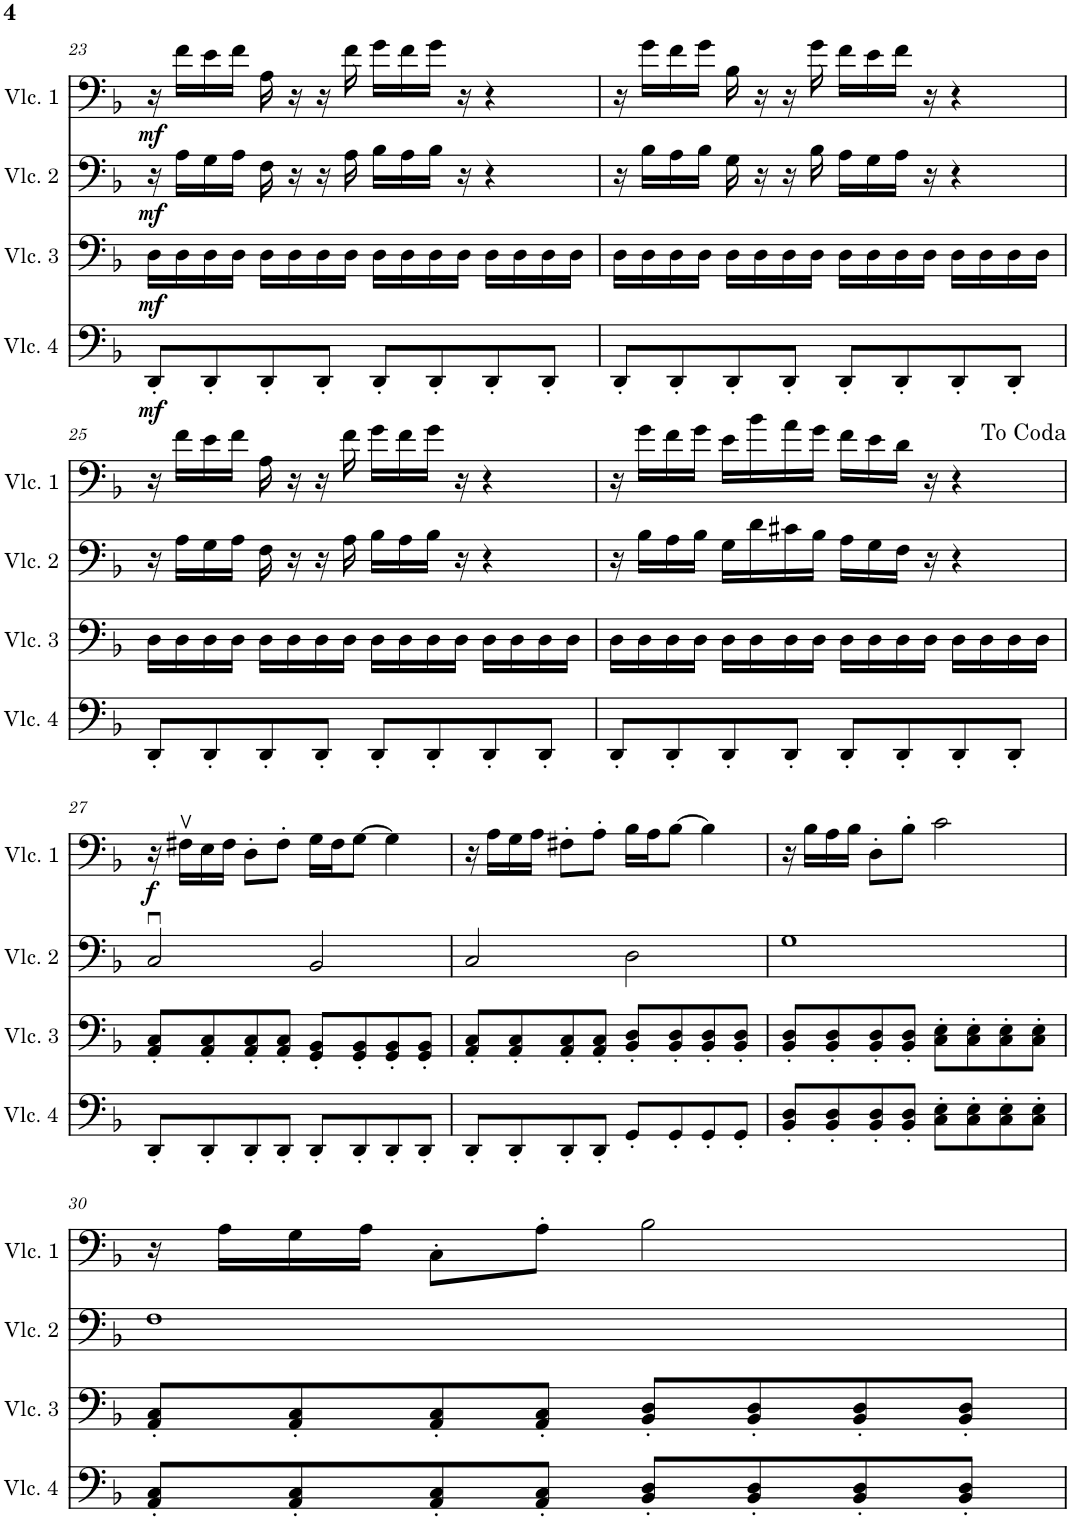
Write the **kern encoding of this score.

**kern	**dynam	**kern	**dynam	**kern	**dynam	**kern	**dynam
*part4	*part4	*part3	*part3	*part2	*part2	*part1	*part1
*staff4	*staff4	*staff3	*staff3	*staff2	*staff2	*staff1	*staff1
*I"Cello 4	*	*I"Cello 3	*	*I"Cello 2	*	*I"Cello 1	*
!!LO:PB:g=z
*clefF4	*	*clefF4	*	*clefF4	*	*clefF4	*
*k[b-]	*	*k[b-]	*	*k[b-]	*	*k[b-]	*
*M4/4	*	*M4/4	*	*M4/4	*	*M4/4	*
*met(c)	*	*met(c)	*	*met(c)	*	*met(c)	*
=23	=23	=23	=23	=23	=23	=23	=23
!	!LO:DY:b	!	!LO:DY:b	!	!LO:DY:b	!	!LO:DY:b
8DD'/L	mf	16D\LL	mf	16r	mf	16r	mf
.	.	16D\	.	16A\LL	.	16f\LL	.
8DD'/	.	16D\	.	16G\	.	16e\	.
.	.	16D\JJ	.	16A\JJ	.	16f\JJ	.
8DD'/	.	16D\LL	.	16F\	.	16A\	.
.	.	16D\	.	16r	.	16r	.
8DD'/J	.	16D\	.	16r	.	16r	.
.	.	16D\JJ	.	16A\	.	16f\	.
8DD'/L	.	16D\LL	.	16B-\LL	.	16g\LL	.
.	.	16D\	.	16A\	.	16f\	.
8DD'/	.	16D\	.	16B-\JJ	.	16g\JJ	.
.	.	16D\JJ	.	16r	.	16r	.
8DD'/	.	16D\LL	.	4r	.	4r	.
.	.	16D\	.	.	.	.	.
8DD'/J	.	16D\	.	.	.	.	.
.	.	16D\JJ	.	.	.	.	.
=24	=24	=24	=24	=24	=24	=24	=24
8DD'/L	.	16D\LL	.	16r	.	16r	.
.	.	16D\	.	16B-\LL	.	16g\LL	.
8DD'/	.	16D\	.	16A\	.	16f\	.
.	.	16D\JJ	.	16B-\JJ	.	16g\JJ	.
8DD'/	.	16D\LL	.	16G\	.	16B-\	.
.	.	16D\	.	16r	.	16r	.
8DD'/J	.	16D\	.	16r	.	16r	.
.	.	16D\JJ	.	16B-\	.	16g\	.
8DD'/L	.	16D\LL	.	16A\LL	.	16f\LL	.
.	.	16D\	.	16G\	.	16e\	.
8DD'/	.	16D\	.	16A\JJ	.	16f\JJ	.
.	.	16D\JJ	.	16r	.	16r	.
8DD'/	.	16D\LL	.	4r	.	4r	.
.	.	16D\	.	.	.	.	.
8DD'/J	.	16D\	.	.	.	.	.
.	.	16D\JJ	.	.	.	.	.
!!LO:LB:g=z
=25	=25	=25	=25	=25	=25	=25	=25
8DD'/L	.	16D\LL	.	16r	.	16r	.
.	.	16D\	.	16A\LL	.	16f\LL	.
8DD'/	.	16D\	.	16G\	.	16e\	.
.	.	16D\JJ	.	16A\JJ	.	16f\JJ	.
8DD'/	.	16D\LL	.	16F\	.	16A\	.
.	.	16D\	.	16r	.	16r	.
8DD'/J	.	16D\	.	16r	.	16r	.
.	.	16D\JJ	.	16A\	.	16f\	.
8DD'/L	.	16D\LL	.	16B-\LL	.	16g\LL	.
.	.	16D\	.	16A\	.	16f\	.
8DD'/	.	16D\	.	16B-\JJ	.	16g\JJ	.
.	.	16D\JJ	.	16r	.	16r	.
8DD'/	.	16D\LL	.	4r	.	4r	.
.	.	16D\	.	.	.	.	.
8DD'/J	.	16D\	.	.	.	.	.
.	.	16D\JJ	.	.	.	.	.
=26	=26	=26	=26	=26	=26	=26	=26
8DD'/L	.	16D\LL	.	16r	.	16r	.
.	.	16D\	.	16B-\LL	.	16g\LL	.
8DD'/	.	16D\	.	16A\	.	16f\	.
.	.	16D\JJ	.	16B-\JJ	.	16g\JJ	.
8DD'/	.	16D\LL	.	16G\LL	.	16e\LL	.
.	.	16D\	.	16d\	.	16b-\	.
8DD'/J	.	16D\	.	16c#X\	.	16a\	.
.	.	16D\JJ	.	16B-\JJ	.	16g\JJ	.
8DD'/L	.	16D\LL	.	16A\LL	.	16f\LL	.
.	.	16D\	.	16G\	.	16e\	.
8DD'/	.	16D\	.	16F\JJ	.	16d\JJ	.
.	.	16D\JJ	.	16r	.	16r	.
8DD'/	.	16D\LL	.	4r	.	4r	.
.	.	16D\	.	.	.	.	.
8DD'/J	.	16D\	.	.	.	.	.
.	.	16D\JJ	.	.	.	.	.
!!LO:LB:g=z
=27	=27	=27	=27	=27	=27	=27	=27
!	!	!	!	!	!	!	!LO:DY:b
8DD'/L	.	8AA/' 8C/'L	.	2Cu/	.	16r	f
.	.	.	.	.	.	16F#Xv\LL	.
8DD'/	.	8AA/' 8C/'	.	.	.	16E\	.
.	.	.	.	.	.	16F#\JJ	.
8DD'/	.	8AA/' 8C/'	.	.	.	8D'\L	.
8DD'/J	.	8AA/' 8C/'J	.	.	.	8F#'\J	.
8DD'/L	.	8GG/' 8BB-/'L	.	2BB-/	.	16G\LL	.
.	.	.	.	.	.	16F#\J	.
8DD'/	.	8GG/' 8BB-/'	.	.	.	[8G\J	.
8DD'/	.	8GG/' 8BB-/'	.	.	.	4G\]	.
8DD'/J	.	8GG/' 8BB-/'J	.	.	.	.	.
=28	=28	=28	=28	=28	=28	=28	=28
8DD'/L	.	8AA/' 8C/'L	.	2C/	.	16r	.
.	.	.	.	.	.	16A\LL	.
8DD'/	.	8AA/' 8C/'	.	.	.	16G\	.
.	.	.	.	.	.	16A\JJ	.
8DD'/	.	8AA/' 8C/'	.	.	.	8F#X'\L	.
8DD'/J	.	8AA/' 8C/'J	.	.	.	8A'\J	.
8GG'/L	.	8BB-/' 8D/'L	.	2D\	.	16B-\LL	.
.	.	.	.	.	.	16A\J	.
8GG'/	.	8BB-/' 8D/'	.	.	.	[8B-\J	.
8GG'/	.	8BB-/' 8D/'	.	.	.	4B-\]	.
8GG'/J	.	8BB-/' 8D/'J	.	.	.	.	.
=29	=29	=29	=29	=29	=29	=29	=29
8BB-/' 8D/'L	.	8BB-/' 8D/'L	.	1G	.	16r	.
.	.	.	.	.	.	16B-\LL	.
8BB-/' 8D/'	.	8BB-/' 8D/'	.	.	.	16A\	.
.	.	.	.	.	.	16B-\JJ	.
8BB-/' 8D/'	.	8BB-/' 8D/'	.	.	.	8D'\L	.
8BB-/' 8D/'J	.	8BB-/' 8D/'J	.	.	.	8B-'\J	.
8C\' 8E\'L	.	8C\' 8E\'L	.	.	.	2c\	.
8C\' 8E\'	.	8C\' 8E\'	.	.	.	.	.
8C\' 8E\'	.	8C\' 8E\'	.	.	.	.	.
8C\' 8E\'J	.	8C\' 8E\'J	.	.	.	.	.
!!LO:LB:g=z
=30	=30	=30	=30	=30	=30	=30	=30
8AA/' 8C/'L	.	8AA/' 8C/'L	.	1F	.	16r	.
.	.	.	.	.	.	16A\LL	.
8AA/' 8C/'	.	8AA/' 8C/'	.	.	.	16G\	.
.	.	.	.	.	.	16A\JJ	.
8AA/' 8C/'	.	8AA/' 8C/'	.	.	.	8C'\L	.
8AA/' 8C/'J	.	8AA/' 8C/'J	.	.	.	8A'\J	.
8BB-/' 8D/'L	.	8BB-/' 8D/'L	.	.	.	2B-\	.
8BB-/' 8D/'	.	8BB-/' 8D/'	.	.	.	.	.
8BB-/' 8D/'	.	8BB-/' 8D/'	.	.	.	.	.
8BB-/' 8D/'J	.	8BB-/' 8D/'J	.	.	.	.	.
=	=	=	=	=	=	=	=
*-	*-	*-	*-	*-	*-	*-	*-
